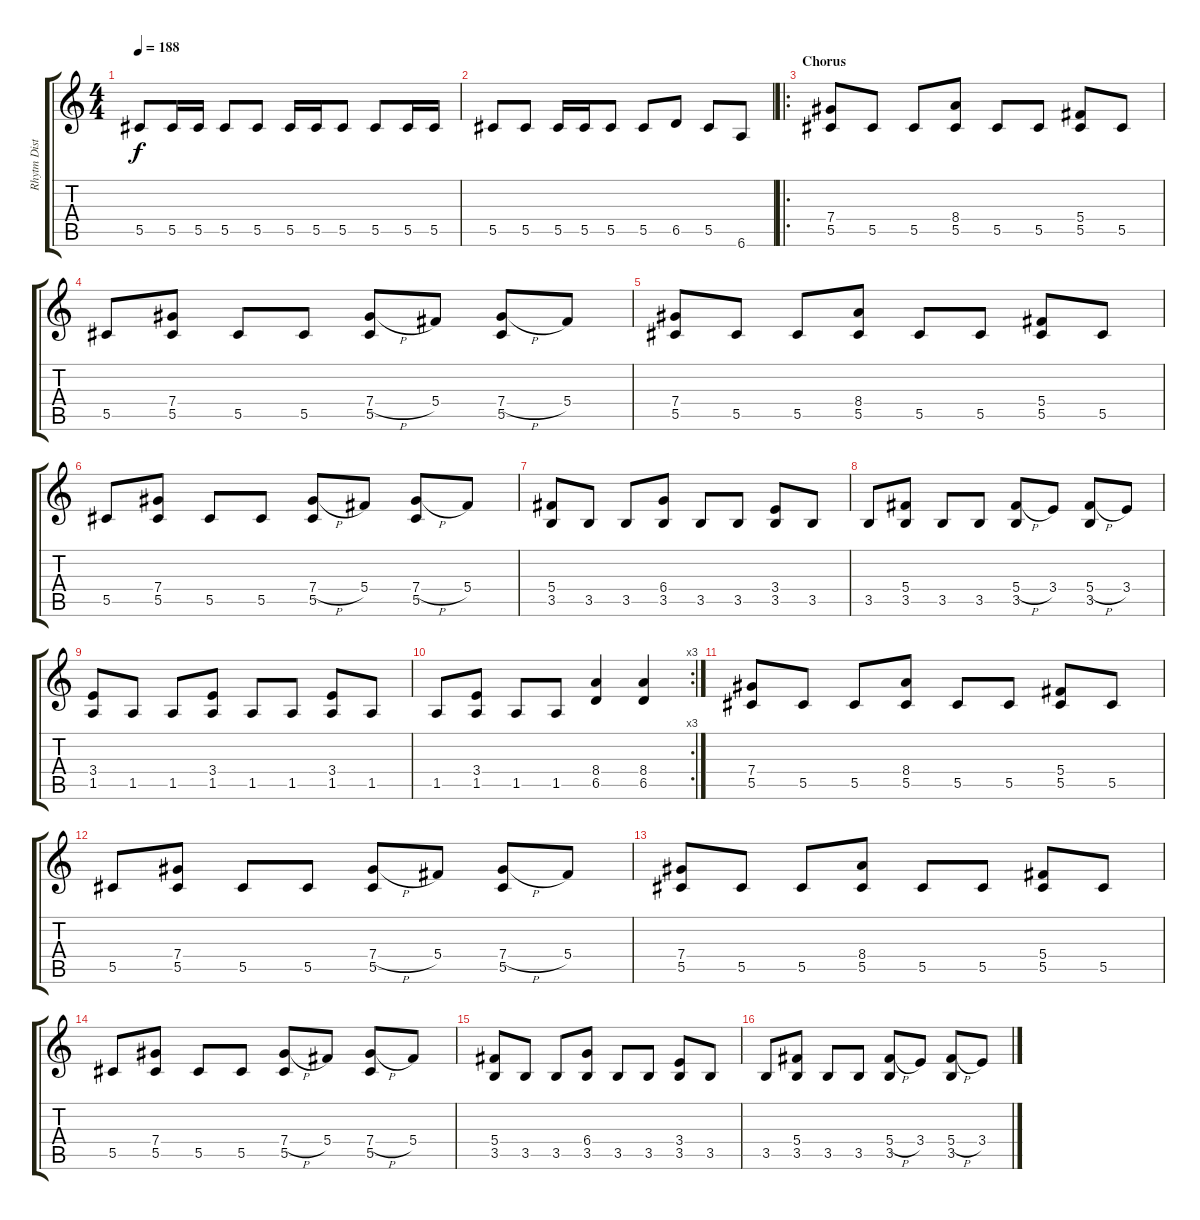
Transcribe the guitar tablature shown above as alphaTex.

\track ("Rhytm Distortion" "Rhytm Dist") {instrument overdrivenguitar}
\staff {score tabs}
\tuning (Eb4 Bb3 Gb3 Db3 Ab2 Eb2) {hide}
\ts (4 4)
\tempo 188
\clef g2
\ks c
5.5.8{dy f} 5.5.16 5.5.16 5.5.8 5.5.8 5.5.16 5.5.16 5.5.8 5.5.8 5.5.16 5.5.16 |
5.5.8 5.5.8 5.5.16 5.5.16 5.5.8 5.5.8 6.5.8 5.5.8 6.6.8 |
\ro
\section ("" "Chorus")
(7.4 5.5).8 5.5.8 5.5.8 (8.4 5.5).8 5.5.8 5.5.8 (5.4 5.5).8 5.5.8 |
5.5.8 (7.4 5.5).8 5.5.8 5.5.8 (7.4{h} 5.5).8 5.4.8 (7.4{h} 5.5).8 5.4.8 |
(7.4 5.5).8 5.5.8 5.5.8 (8.4 5.5).8 5.5.8 5.5.8 (5.4 5.5).8 5.5.8 |
5.5.8 (7.4 5.5).8 5.5.8 5.5.8 (7.4{h} 5.5).8 5.4.8 (7.4{h} 5.5).8 5.4.8 |
(5.4 3.5).8 3.5.8 3.5.8 (6.4 3.5).8 3.5.8 3.5.8 (3.4 3.5).8 3.5.8 |
3.5.8 (5.4 3.5).8 3.5.8 3.5.8 (5.4{h} 3.5).8 3.4.8 (5.4{h} 3.5).8 3.4.8 |
(3.4 1.5).8 1.5.8 1.5.8 (3.4 1.5).8 1.5.8 1.5.8 (3.4 1.5).8 1.5.8 |
\rc 3
1.5.8 (3.4 1.5).8 1.5.8 1.5.8 (8.4 6.5).4 (8.4 6.5).4 |
(7.4 5.5).8 5.5.8 5.5.8 (8.4 5.5).8 5.5.8 5.5.8 (5.4 5.5).8 5.5.8 |
5.5.8 (7.4 5.5).8 5.5.8 5.5.8 (7.4{h} 5.5).8 5.4.8 (7.4{h} 5.5).8 5.4.8 |
(7.4 5.5).8 5.5.8 5.5.8 (8.4 5.5).8 5.5.8 5.5.8 (5.4 5.5).8 5.5.8 |
5.5.8 (7.4 5.5).8 5.5.8 5.5.8 (7.4{h} 5.5).8 5.4.8 (7.4{h} 5.5).8 5.4.8 |
(5.4 3.5).8 3.5.8 3.5.8 (6.4 3.5).8 3.5.8 3.5.8 (3.4 3.5).8 3.5.8 |
3.5.8 (5.4 3.5).8 3.5.8 3.5.8 (5.4{h} 3.5).8 3.4.8 (5.4{h} 3.5).8 3.4.8
